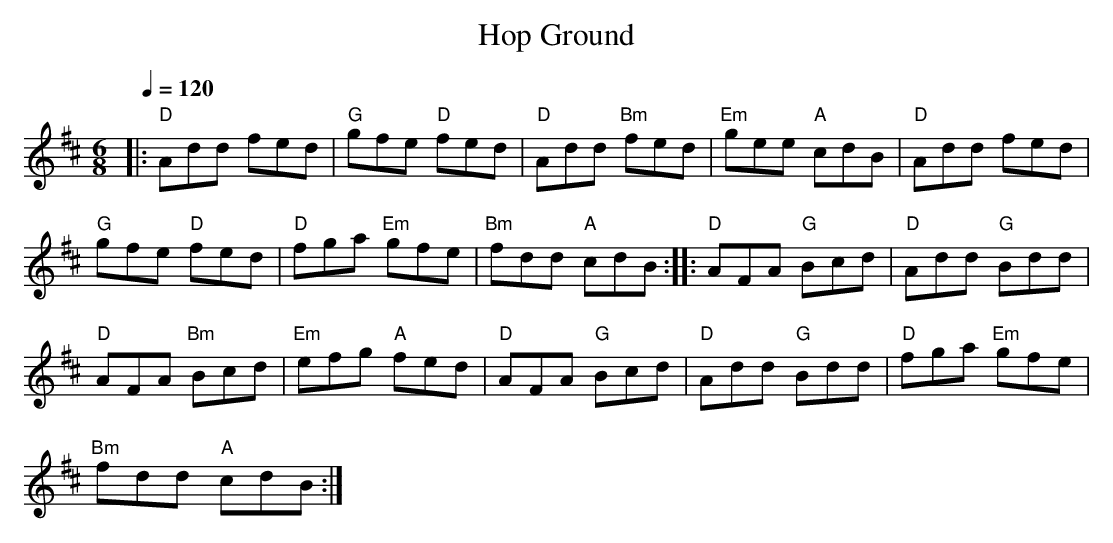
X:1     %Music
T:Hop Ground     %Tune name
Q:1/4=120     %Tempo
M:6/8     %Meter
L:1/8     %
K:D
|: "D"Add fed | "G"gfe "D"fed | "D"Add "Bm"fed | "Em"gee "A"cdB | "D"Add fed |
"G"gfe "D"fed | "D"fga "Em"gfe | "Bm"fdd "A"cdB :: "D"AFA "G"Bcd | "D"Add "G"Bdd |
"D"AFA "Bm"Bcd | "Em"efg "A"fed | "D"AFA "G"Bcd | "D"Add "G"Bdd | "D"fga "Em"gfe |
"Bm"fdd "A"cdB :|
